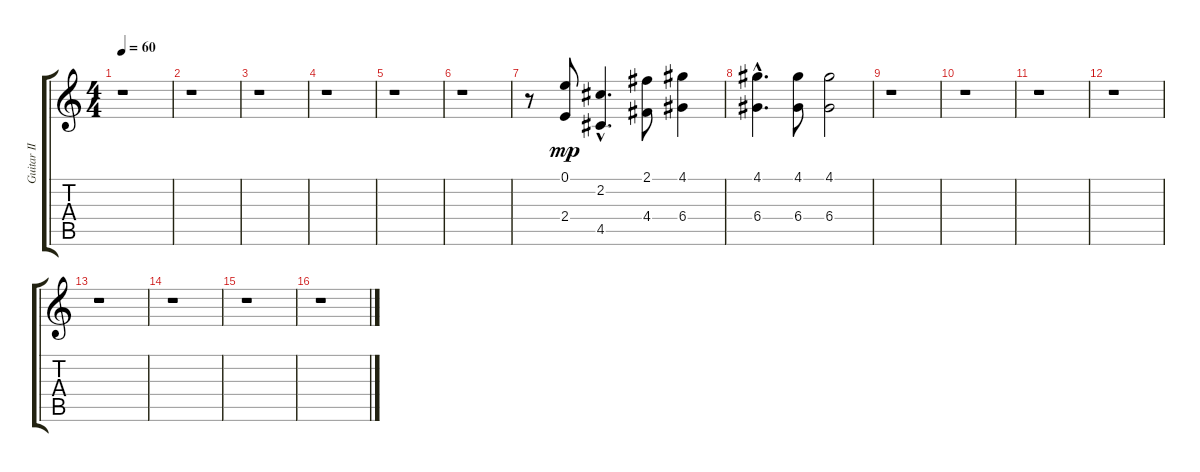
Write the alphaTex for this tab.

\track ("Guitar II" "Guitar II") {instrument distortionguitar}
\staff {score tabs}
\tuning (E4 B3 G3 D3 A2 E2) {hide}
\ts (4 4)
\tempo 60
\clef g2
\ks c
r.1{dy mp} |
r.1 |
r.1 |
r.1 |
r.1 |
r.1 |
r.8 (0.1 2.4).8 (2.2{hac} 4.5{hac}).4{d} (2.1 4.4).8 (4.1 6.4).4 |
(4.1{hac} 6.4{hac}).4{d} (4.1 6.4).8 (4.1 6.4).2 |
r.1 |
r.1 |
r.1 |
r.1 |
r.1 |
r.1 |
r.1 |
r.1
